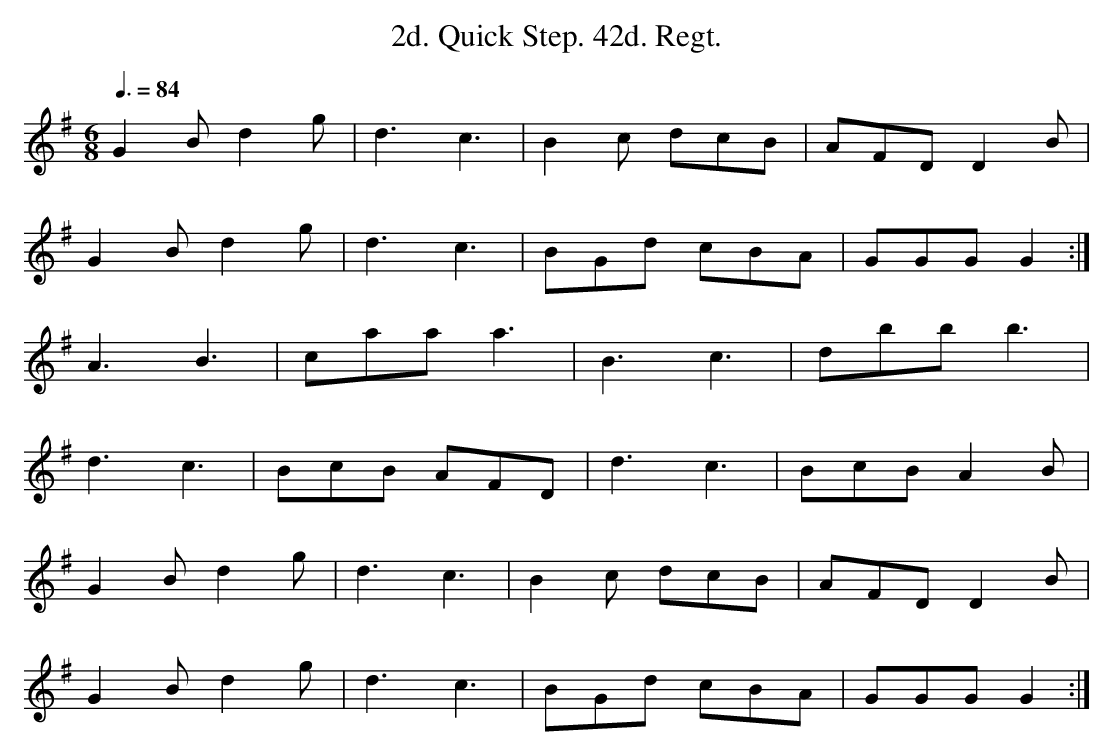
X:1
T:2d. Quick Step. 42d. Regt.
M:6/8
L:1/8
Q:3/8=84
K:G major
G2B d2g|d3  c3 |B2c dcB|AFD D2B|
G2B d2g|d3  c3 |BGd cBA|GGG G2:|
A3  B3 |caa a3 |B3  c3 |dbb b3 |
d3  c3 |BcB AFD|d3  c3 |BcB A2B|
G2B d2g|d3  c3 |B2c dcB|AFD D2B|
G2B d2g|d3  c3 |BGd cBA|GGG G2:|
